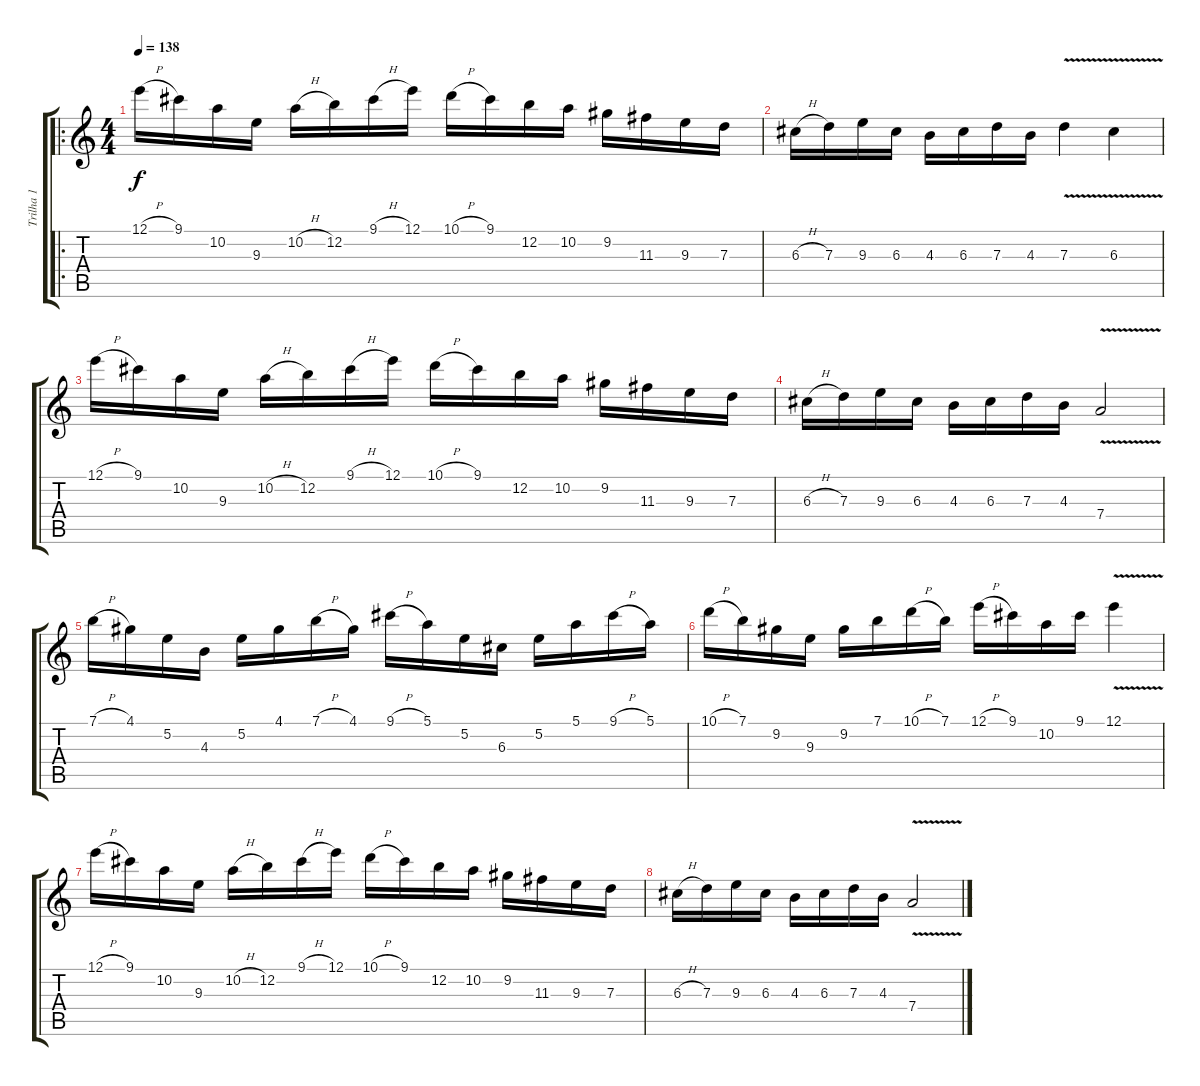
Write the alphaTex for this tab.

\track ("Trilha 1" "Trilha 1") {instrument overdrivenguitar}
\staff {score tabs}
\tuning (E4 B3 G3 D3 A2 E2) {hide}
\ro
\ts (4 4)
\tempo 138
\clef g2
\ks c
12.1{h}.16{dy f instrument overdrivenguitar} 9.1.16 10.2.16 9.3.16 10.2{h}.16 12.2.16 9.1{h}.16 12.1.16 10.1{h}.16 9.1.16 12.2.16 10.2.16 9.2.16 11.3.16 9.3.16 7.3.16 |
6.3{h}.16 7.3.16 9.3.16 6.3.16 4.3.16 6.3.16 7.3.16 4.3.16 7.3{v}.4 6.3{v}.4 |
12.1{h}.16 9.1.16 10.2.16 9.3.16 10.2{h}.16 12.2.16 9.1{h}.16 12.1.16 10.1{h}.16 9.1.16 12.2.16 10.2.16 9.2.16 11.3.16 9.3.16 7.3.16 |
6.3{h}.16 7.3.16 9.3.16 6.3.16 4.3.16 6.3.16 7.3.16 4.3.16 7.4{v}.2 |
7.1{h}.16 4.1.16 5.2.16 4.3.16 5.2.16 4.1.16 7.1{h}.16 4.1.16 9.1{h}.16 5.1.16 5.2.16 6.3.16 5.2.16 5.1.16 9.1{h}.16 5.1.16 |
10.1{h}.16 7.1.16 9.2.16 9.3.16 9.2.16 7.1.16 10.1{h}.16 7.1.16 12.1{h}.16 9.1.16 10.2.16 9.1.16 12.1{v}.4 |
12.1{h}.16 9.1.16 10.2.16 9.3.16 10.2{h}.16 12.2.16 9.1{h}.16 12.1.16 10.1{h}.16 9.1.16 12.2.16 10.2.16 9.2.16 11.3.16 9.3.16 7.3.16 |
6.3{h}.16 7.3.16 9.3.16 6.3.16 4.3.16 6.3.16 7.3.16 4.3.16 7.4{v}.2
